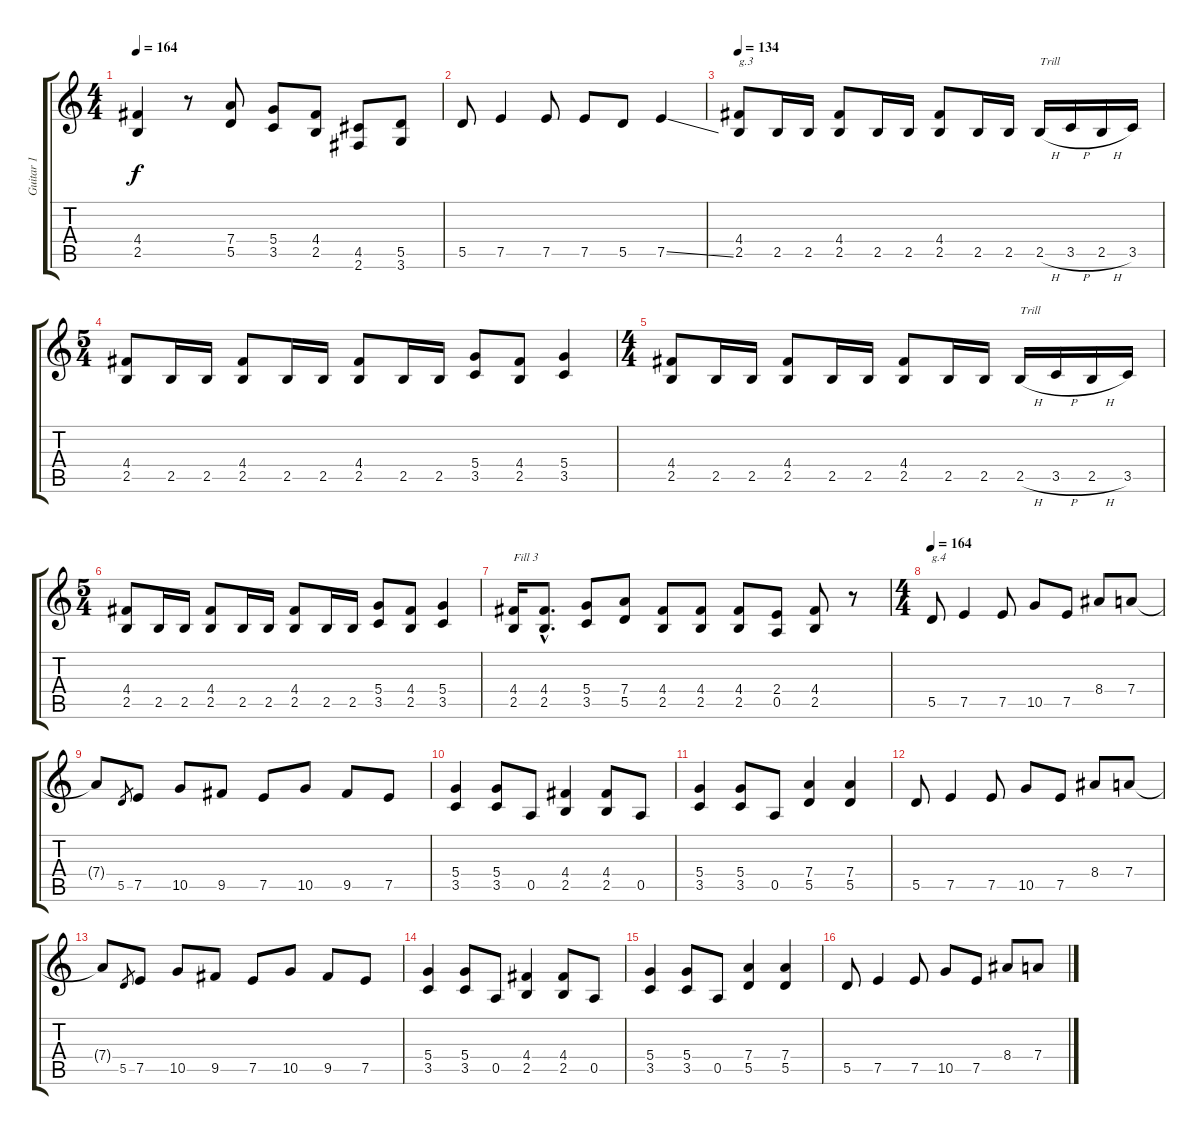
\track ("Guitar 1" "Guitar 1") {instrument distortionguitar}
\staff {score tabs}
\tuning (E4 B3 G3 D3 A2 E2) {hide}
\ts (4 4)
\tempo 164
\clef g2
\ks c
(4.4{t} 2.5{t}).4{dy f} r.8 (7.4 5.5).8 (5.4 3.5).8 (4.4 2.5).8 (4.5 2.6).8 (5.5 3.6).8 |
5.5.8 7.5.4 7.5.8 7.5.8 5.5.8 7.5{ss}.4 |
\tempo 134
(4.4 2.5).8{txt "g.3"} 2.5.16 2.5.16 (4.4 2.5).8 2.5.16 2.5.16 (4.4 2.5).8 2.5.16 2.5.16 2.5{h}.16{txt "Trill"} 3.5{h}.16 2.5{h}.16 3.5.16 |
\ts (5 4)
(4.4 2.5).8 2.5.16 2.5.16 (4.4 2.5).8 2.5.16 2.5.16 (4.4 2.5).8 2.5.16 2.5.16 (5.4 3.5).8 (4.4 2.5).8 (5.4 3.5).4 |
\ts (4 4)
(4.4 2.5).8 2.5.16 2.5.16 (4.4 2.5).8 2.5.16 2.5.16 (4.4 2.5).8 2.5.16 2.5.16 2.5{h}.16{txt "Trill"} 3.5{h}.16 2.5{h}.16 3.5.16 |
\ts (5 4)
(4.4 2.5).8 2.5.16 2.5.16 (4.4 2.5).8 2.5.16 2.5.16 (4.4 2.5).8 2.5.16 2.5.16 (5.4 3.5).8 (4.4 2.5).8 (5.4 3.5).4 |
(4.4 2.5).16{txt "Fill 3"} (4.4{hac} 2.5{hac}).8{d} (5.4 3.5).8 (7.4 5.5).8 (4.4 2.5).8 (4.4 2.5).8 (4.4 2.5).8 (2.4 0.5).8 (4.4 2.5).8 r.8 |
\ts (4 4)
\tempo 164
5.5.8{txt "g.4"} 7.5.4 7.5.8 10.5.8 7.5.8 8.4.8 7.4.8 |
7.4{t}.8 5.5.8{gr} 7.5.8 10.5.8 9.5.8 7.5.8 10.5.8 9.5.8 7.5.8 |
(5.4 3.5).4 (5.4 3.5).8 0.5.8 (4.4 2.5).4 (4.4 2.5).8 0.5.8 |
(5.4 3.5).4 (5.4 3.5).8 0.5.8 (7.4 5.5).4 (7.4 5.5).4 |
5.5.8 7.5.4 7.5.8 10.5.8 7.5.8 8.4.8 7.4.8 |
7.4{t}.8 5.5.8{gr} 7.5.8 10.5.8 9.5.8 7.5.8 10.5.8 9.5.8 7.5.8 |
(5.4 3.5).4 (5.4 3.5).8 0.5.8 (4.4 2.5).4 (4.4 2.5).8 0.5.8 |
(5.4 3.5).4 (5.4 3.5).8 0.5.8 (7.4 5.5).4 (7.4 5.5).4 |
5.5.8 7.5.4 7.5.8 10.5.8 7.5.8 8.4.8 7.4.8
